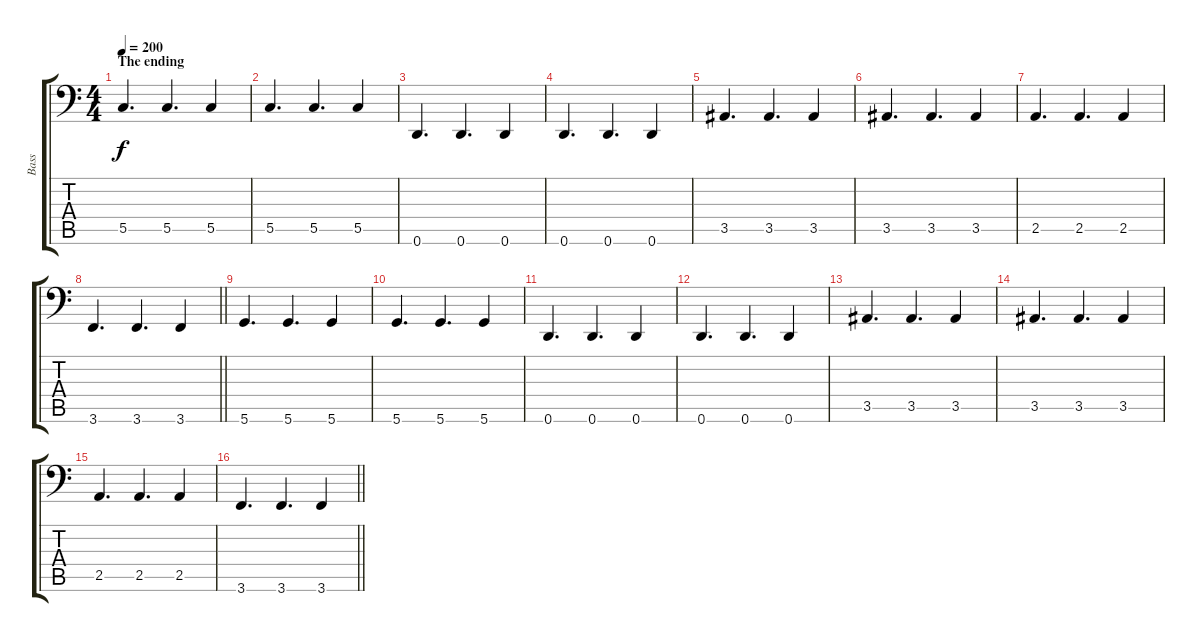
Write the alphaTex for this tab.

\track ("Bass" "Bass") {instrument electricbasspick}
\staff {score tabs}
\tuning (D3 A2 F2 C2 G1 D1) {hide}
\ts (4 4)
\section ("" "The ending")
\tempo 200
\clef f4
\ks c
5.5.4{d dy f} 5.5.4{d} 5.5.4 |
5.5.4{d} 5.5.4{d} 5.5.4 |
0.6.4{d} 0.6.4{d} 0.6.4 |
0.6.4{d} 0.6.4{d} 0.6.4 |
3.5.4{d} 3.5.4{d} 3.5.4 |
3.5.4{d} 3.5.4{d} 3.5.4 |
2.5.4{d} 2.5.4{d} 2.5.4 |
\barLineRight lightlight
3.6.4{d} 3.6.4{d} 3.6.4 |
5.6.4{d} 5.6.4{d} 5.6.4 |
5.6.4{d} 5.6.4{d} 5.6.4 |
0.6.4{d} 0.6.4{d} 0.6.4 |
0.6.4{d} 0.6.4{d} 0.6.4 |
3.5.4{d} 3.5.4{d} 3.5.4 |
3.5.4{d} 3.5.4{d} 3.5.4 |
2.5.4{d} 2.5.4{d} 2.5.4 |
\barLineRight lightlight
3.6.4{d} 3.6.4{d} 3.6.4
